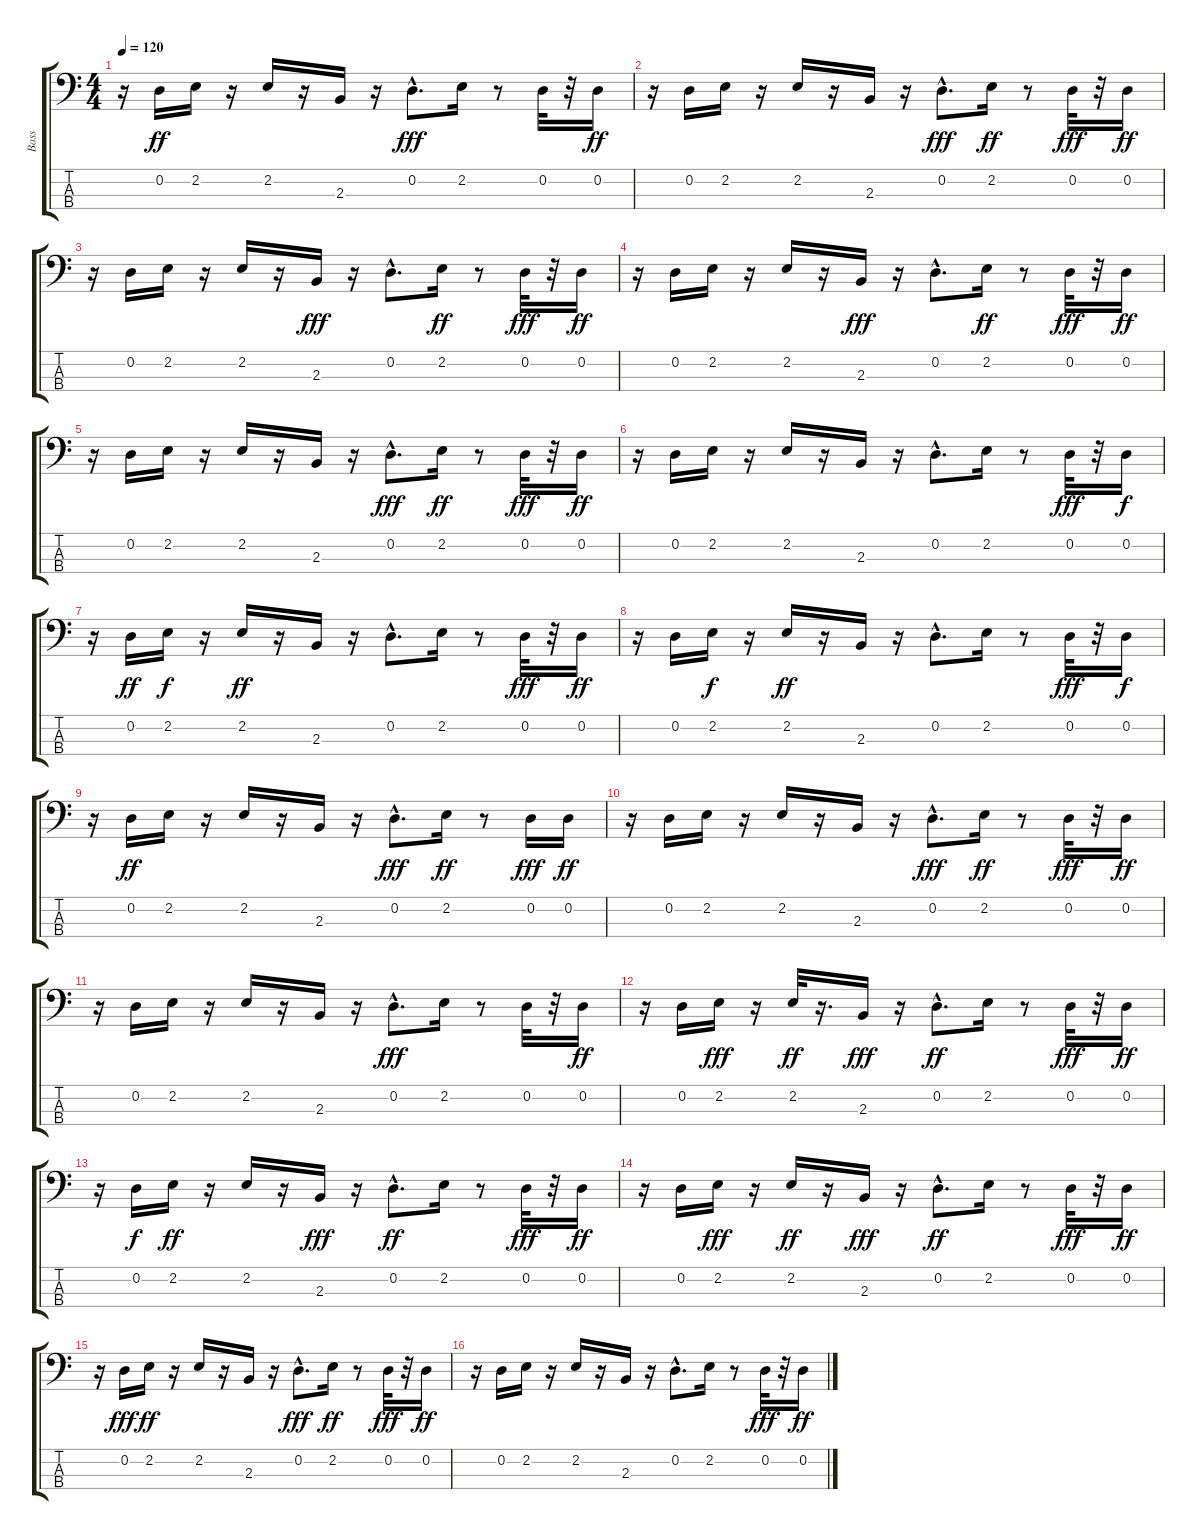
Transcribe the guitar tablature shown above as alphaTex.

\track ("Bass" "Bass") {instrument synthbass2}
\staff {score tabs}
\tuning (G2 D2 A1 E1) {hide}
\ts (4 4)
\tempo 120
\clef f4
\ks c
r.16{dy ff} 0.2.16 2.2.16 r.16 2.2.16 r.16 2.3.16 r.16 0.2{hac}.8{d dy fff} 2.2.16 r.8 0.2.32 r.32 0.2.16{dy ff} |
r.16 0.2.16 2.2.16 r.16 2.2.16 r.16 2.3.16 r.16 0.2{hac}.8{d dy fff} 2.2.16{dy ff} r.8 0.2.32{dy fff} r.32 0.2.16{dy ff} |
r.16 0.2.16 2.2.16 r.16 2.2.16 r.16 2.3.16{dy fff} r.16 0.2{hac}.8{d} 2.2.16{dy ff} r.8 0.2.32{dy fff} r.32 0.2.16{dy ff} |
r.16 0.2.16 2.2.16 r.16 2.2.16 r.16 2.3.16{dy fff} r.16 0.2{hac}.8{d} 2.2.16{dy ff} r.8 0.2.32{dy fff} r.32 0.2.16{dy ff} |
r.16 0.2.16 2.2.16 r.16 2.2.16 r.16 2.3.16 r.16 0.2{hac}.8{d dy fff} 2.2.16{dy ff} r.8 0.2.32{dy fff} r.32 0.2.16{dy ff} |
r.16 0.2.16 2.2.16 r.16 2.2.16 r.16 2.3.16 r.16 0.2{hac}.8{d} 2.2.16 r.8 0.2.32{dy fff} r.32 0.2.16{dy f} |
r.16 0.2.16{dy ff} 2.2.16{dy f} r.16 2.2.16{dy ff} r.16 2.3.16 r.16 0.2{hac}.8{d} 2.2.16 r.8 0.2.32{dy fff} r.32 0.2.16{dy ff} |
r.16 0.2.16 2.2.16{dy f} r.16 2.2.16{dy ff} r.16 2.3.16 r.16 0.2{hac}.8{d} 2.2.16 r.8 0.2.32{dy fff} r.32 0.2.16{dy f} |
r.16 0.2.16{dy ff} 2.2.16 r.16 2.2.16 r.16 2.3.16 r.16 0.2{hac}.8{d dy fff} 2.2.16{dy ff} r.8 0.2.16{dy fff} 0.2.16{dy ff} |
r.16 0.2.16 2.2.16 r.16 2.2.16 r.16 2.3.16 r.16 0.2{hac}.8{d dy fff} 2.2.16{dy ff} r.8 0.2.32{dy fff} r.32 0.2.16{dy ff} |
r.16 0.2.16 2.2.16 r.16 2.2.16 r.16 2.3.16 r.16 0.2{hac}.8{d dy fff} 2.2.16 r.8 0.2.32 r.32 0.2.16{dy ff} |
r.16 0.2.16 2.2.16{dy fff} r.16 2.2.32{dy ff} r.16{d} 2.3.16{dy fff} r.16 0.2{hac}.8{d dy ff} 2.2.16 r.8 0.2.32{dy fff} r.32 0.2.16{dy ff} |
r.16 0.2.16{dy f} 2.2.16{dy ff} r.16 2.2.16 r.16 2.3.16{dy fff} r.16 0.2{hac}.8{d dy ff} 2.2.16 r.8 0.2.32{dy fff} r.32 0.2.16{dy ff} |
r.16 0.2.16 2.2.16{dy fff} r.16 2.2.16{dy ff} r.16 2.3.16{dy fff} r.16 0.2{hac}.8{d dy ff} 2.2.16 r.8 0.2.32{dy fff} r.32 0.2.16{dy ff} |
r.16 0.2.16{dy fff} 2.2.16{dy ff} r.16 2.2.16 r.16 2.3.16 r.16 0.2{hac}.8{d dy fff} 2.2.16{dy ff} r.8 0.2.32{dy fff} r.32 0.2.16{dy ff} |
r.16 0.2.16 2.2.16 r.16 2.2.16 r.16 2.3.16 r.16 0.2{hac}.8{d} 2.2.16 r.8 0.2.32{dy fff} r.32 0.2.16{dy ff}
